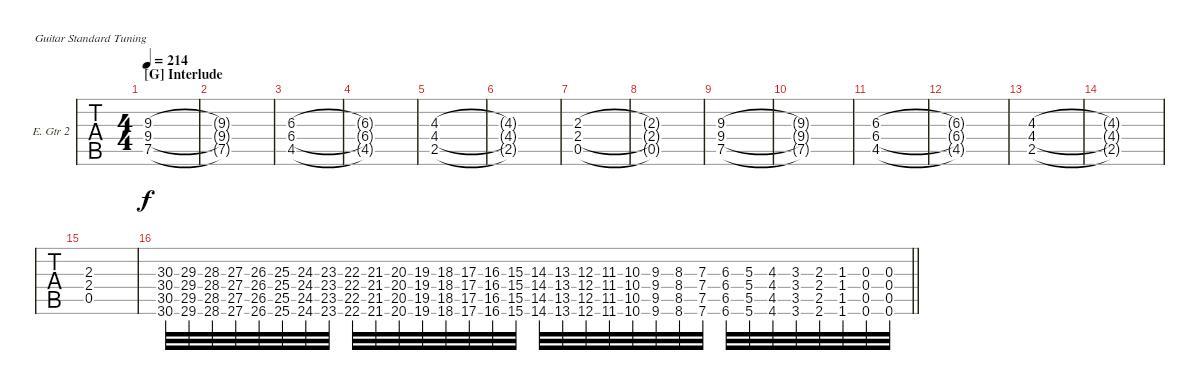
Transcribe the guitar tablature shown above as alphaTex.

\bracketExtendMode groupsimilarinstruments
\firstSystemTrackNameOrientation horizontal
\otherSystemsTrackNameOrientation horizontal
\track ("Matt Skiba - Guitar Two" "E. Gtr 2") {instrument distortionguitar}
\staff {tabs}
\tuning (E4 B3 G3 D3 A2 E2)
\ts (4 4)
\section ("G" "Interlude")
\tempo 214
\clef g2
\ks c
(9.3 9.4 7.5).1{dy f} |
(9.3{t} 9.4{t} 7.5{t}).1 |
(6.3 6.4 4.5).1 |
(6.3{t} 6.4{t} 4.5{t}).1 |
(4.3 4.4 2.5).1 |
(4.3{t} 4.4{t} 2.5{t}).1 |
(2.3 2.4 0.5).1 |
(2.3{t} 2.4{t} 0.5{t}).1 |
(9.3 9.4 7.5).1 |
(9.3{t} 9.4{t} 7.5{t}).1 |
(6.3 6.4 4.5).1 |
(6.3{t} 6.4{t} 4.5{t}).1 |
(4.3 4.4 2.5).1 |
(4.3{t} 4.4{t} 2.5{t}).1 |
(2.3 2.4 0.5).1 |
\barLineRight lightlight
(30.3 30.4 30.5 30.6).32 (29.3 29.4 29.5 29.6).32 (28.3 28.4 28.5 28.6).32 (27.3 27.4 27.5 27.6).32 (26.3 26.4 26.5 26.6).32 (25.3 25.4 25.5 25.6).32 (24.3 24.4 24.5 24.6).32 (23.3 23.4 23.5 23.6).32 (22.3 22.4 22.5 22.6).32 (21.3 21.4 21.5 21.6).32 (20.3 20.4 20.5 20.6).32 (19.3 19.4 19.5 19.6).32 (18.3 18.4 18.5 18.6).32 (17.3 17.4 17.5 17.6).32 (16.3 16.4 16.5 16.6).32 (15.3 15.4 15.5 15.6).32 (14.3 14.4 14.5 14.6).32 (13.3 13.4 13.5 13.6).32 (12.3 12.4 12.5 12.6).32 (11.3 11.4 11.5 11.6).32 (10.3 10.4 10.5 10.6).32 (9.3 9.4 9.5 9.6).32 (8.3 8.4 8.5 8.6).32 (7.3 7.4 7.5 7.6).32 (6.3 6.4 6.5 6.6).32 (5.3 5.4 5.5 5.6).32 (4.3 4.4 4.5 4.6).32 (3.3 3.4 3.5 3.6).32 (2.3 2.4 2.5 2.6).32 (1.3 1.4 1.5 1.6).32 (0.3 0.4 0.5 0.6).32 (0.3 0.4 0.5 0.6).32
